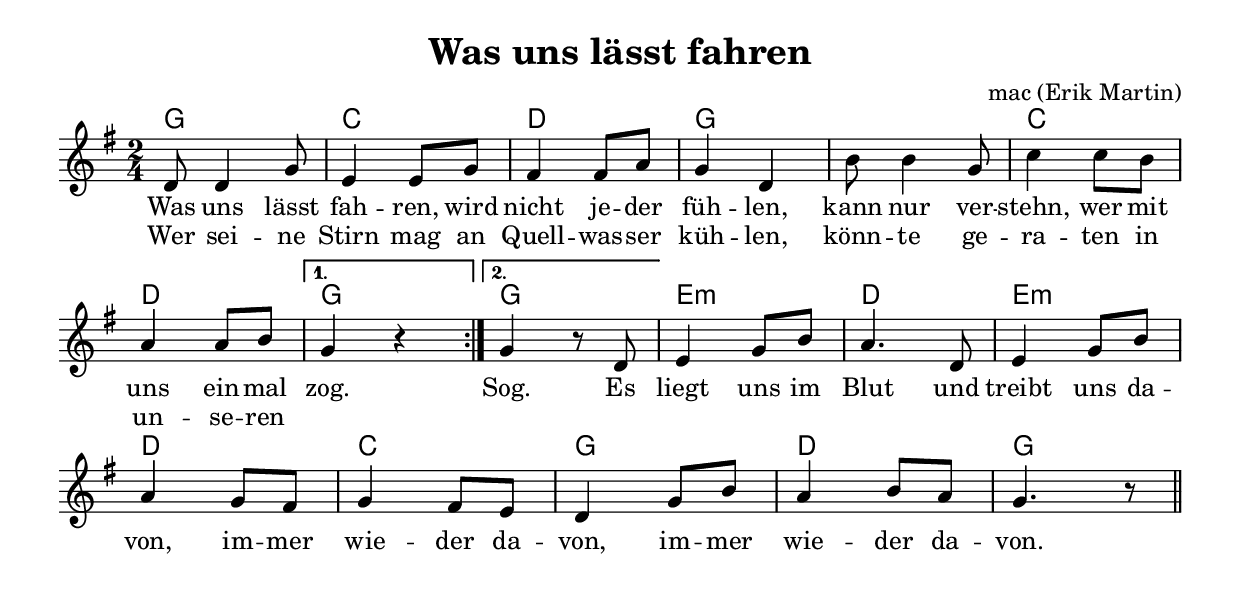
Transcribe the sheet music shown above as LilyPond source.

\version "2.8.1"
%#(ly:set-option (quote no-point-and-click))
%#(set-global-staff-size 18)

\header{
	title = "Was uns lässt fahren"
	%poet = "T: "
	composer = "mac (Erik Martin)"
%	instrument = "2 voc + git"
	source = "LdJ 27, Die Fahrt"
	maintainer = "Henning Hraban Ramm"
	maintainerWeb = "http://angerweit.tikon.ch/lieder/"
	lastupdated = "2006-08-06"
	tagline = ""
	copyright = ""
}

global = {
	\clef treble
	\key g \major
	\time 2/4
}

akkorde = \chordmode {
	\repeat volta 2 {
		g2 | c | d | g
		g2 | c | d
	}
	\alternative {
		{ g }
		{ g }
	}
	e:m | d | e:m | d |
	c | g | d | g
}

dynamics = \relative c {
	r1\mp
}

oberstimme = \relative c' {
	\repeat volta 2 {
		d8 d4 g8 |
		e4 e8 g |
		fis4 fis8 a |
		g4 d |
		b'8 b4 g8 |
		c4 c8 b |
		a4 a8 b
	}
	\alternative {
		{ g4 r }
		{ g4 r8 d }
	}
	e4 g8 b |
	a4. d,8 |
	e4 g8 b |
	a4 g8 fis |
	g4 fis8 e |
	d4 g8 b |
	a4 b8 a |
	g4. r8
	\bar "||"
}

text = \lyricmode {
	Was uns lässt fah -- ren, wird nicht je -- der füh -- len,
	kann nur ver -- stehn, wer mit uns ein -- mal zog.
	%Wer seine Stirn mag an Quell -- was -- ser küh -- len,
	%könn -- te ge -- ra -- ten in un -- se -- ren
	Sog.
	Es liegt uns im Blut und treibt uns da -- von,
	im -- mer wie -- der da -- von, im -- mer wie -- der da -- von.
}


textRep = \lyricmode {
	Wer sei -- ne Stirn mag an Quell -- was -- ser küh -- len,
	könn -- te ge -- ra -- ten in un -- se -- ren %Sog.
}


% Papier-Ausgabe
\score {
	<<
		%\override Score . LyricText #'font-name = #"Gentium"
		\override Score . BarNumber 
		    #'break-visibility = #all-invisible
		\context ChordNames {
			%\override ChordNames . ChordName  #'font-name = #"Gentium"
			\germanChords
			\set chordChanges = ##t
			\akkorde
		}
		\context Staff = Oben <<
			\global
			\context Voice = "eins" \oberstimme
		>>
		\lyricsto "eins" \new Lyrics { \text }
		\lyricsto "eins" \new Lyrics { \textRep }
	>>
	\layout { 
		indent = 0\cm
		%linewidth = 123\mm
	}
}

% MIDI
\score {
	\unfoldRepeats {
		<<
			\context Staff = chords <<
				\set Staff.midiInstrument = "fx 4 (atmosphere)"
				\context Voice = chords {
					<< \dynamics \akkorde >>
				}
			>>
			\context Staff = ober <<
				\set Staff.midiInstrument = "violin"
				\context Voice = ober \oberstimme
			>>
		>>
	}
	\midi{ \tempo 4=100 }
}

%%% Local Variables:
%%% coding: utf-8
%%% End:

